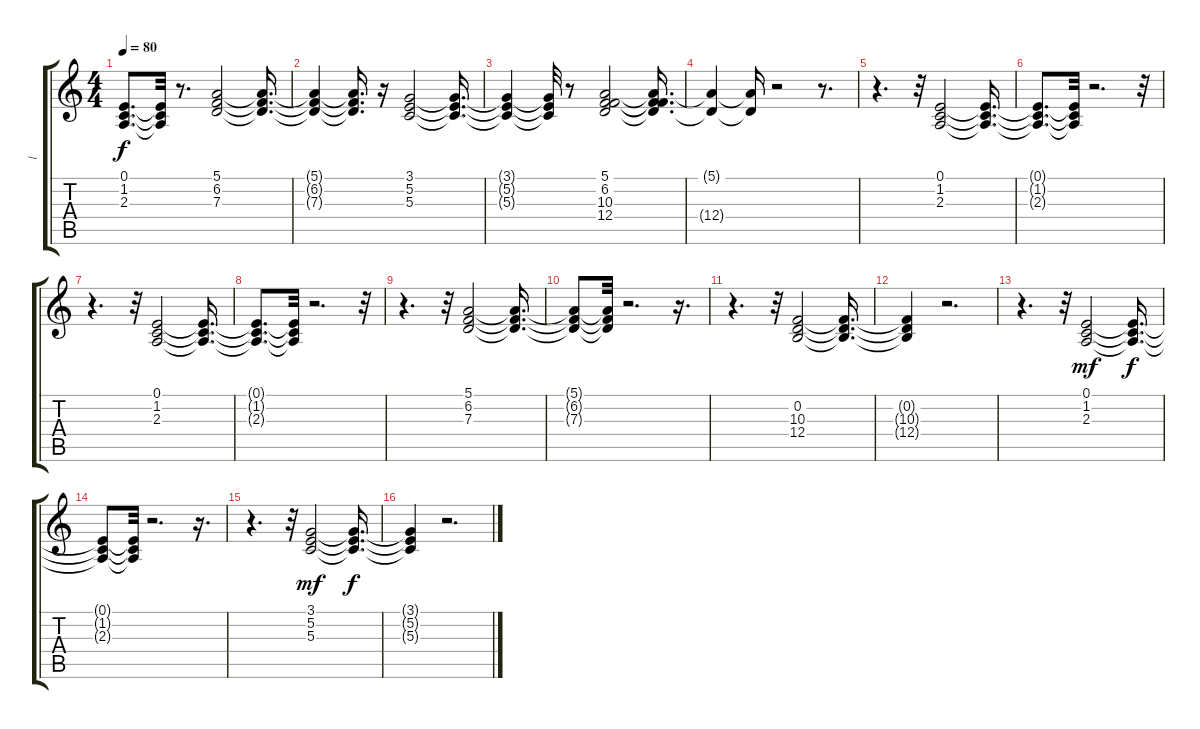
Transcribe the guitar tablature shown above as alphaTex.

\track ("l       " "l       ") {instrument pad6metallic}
\staff {score tabs}
\tuning (E4 B3 G3 D3 A2 E2) {hide}
\ts (4 4)
\tempo 80
\clef g2
\ks c
(0.1{t} 1.2{t} 2.3{t}).8{d dy f} (0.1{t} 1.2{t} 2.3{t}).32 r.8{d} (5.1 6.2 7.3).2 (5.1{t} 6.2{t} 7.3{t}).16{d} |
(5.1{t} 6.2{t} 7.3{t}).4 (5.1{t} 6.2{t} 7.3{t}).16{d} r.16 (3.1 5.2 5.3).2 (3.1{t} 5.2{t} 5.3{t}).16{d} |
(3.1{t} 5.2{t} 5.3{t}).4 (3.1{t} 5.2{t} 5.3{t}).32 r.8 (5.1 6.2 10.3 12.4).2 (5.1{t} 6.2{t} 10.3{t} 12.4{t}).16{d} |
(5.1{t} 12.4{t}).4 (5.1{t} 12.4{t}).16 r.2 r.8{d} |
r.4{d} r.32 (0.1 1.2 2.3).2 (0.1{t} 1.2{t} 2.3{t}).16{d} |
(0.1{t} 1.2{t} 2.3{t}).8{d} (0.1{t} 1.2{t} 2.3{t}).32 r.2{d} r.32 |
r.4{d} r.32 (0.1 1.2 2.3).2 (0.1{t} 1.2{t} 2.3{t}).16{d} |
(0.1{t} 1.2{t} 2.3{t}).8{d} (0.1{t} 1.2{t} 2.3{t}).32 r.2{d} r.32 |
r.4{d} r.32 (5.1 6.2 7.3).2 (5.1{t} 6.2{t} 7.3{t}).16{d} |
(5.1{t} 6.2{t} 7.3{t}).8 (5.1{t} 6.2{t} 7.3{t}).32 r.2{d} r.16{d} |
r.4{d} r.32 (0.2 10.3 12.4).2 (0.2{t} 10.3{t} 12.4{t}).16{d} |
(0.2{t} 10.3{t} 12.4{t}).4 r.2{d} |
r.4{d} r.32 (0.1 1.2 2.3).2{dy mf} (0.1{t} 1.2{t} 2.3{t}).16{d dy f} |
(0.1{t} 1.2{t} 2.3{t}).8 (0.1{t} 1.2{t} 2.3{t}).32 r.2{d} r.16{d} |
r.4{d} r.32 (3.1 5.2 5.3).2{dy mf} (3.1{t} 5.2{t} 5.3{t}).16{d dy f} |
(3.1{t} 5.2{t} 5.3{t}).4 r.2{d}
